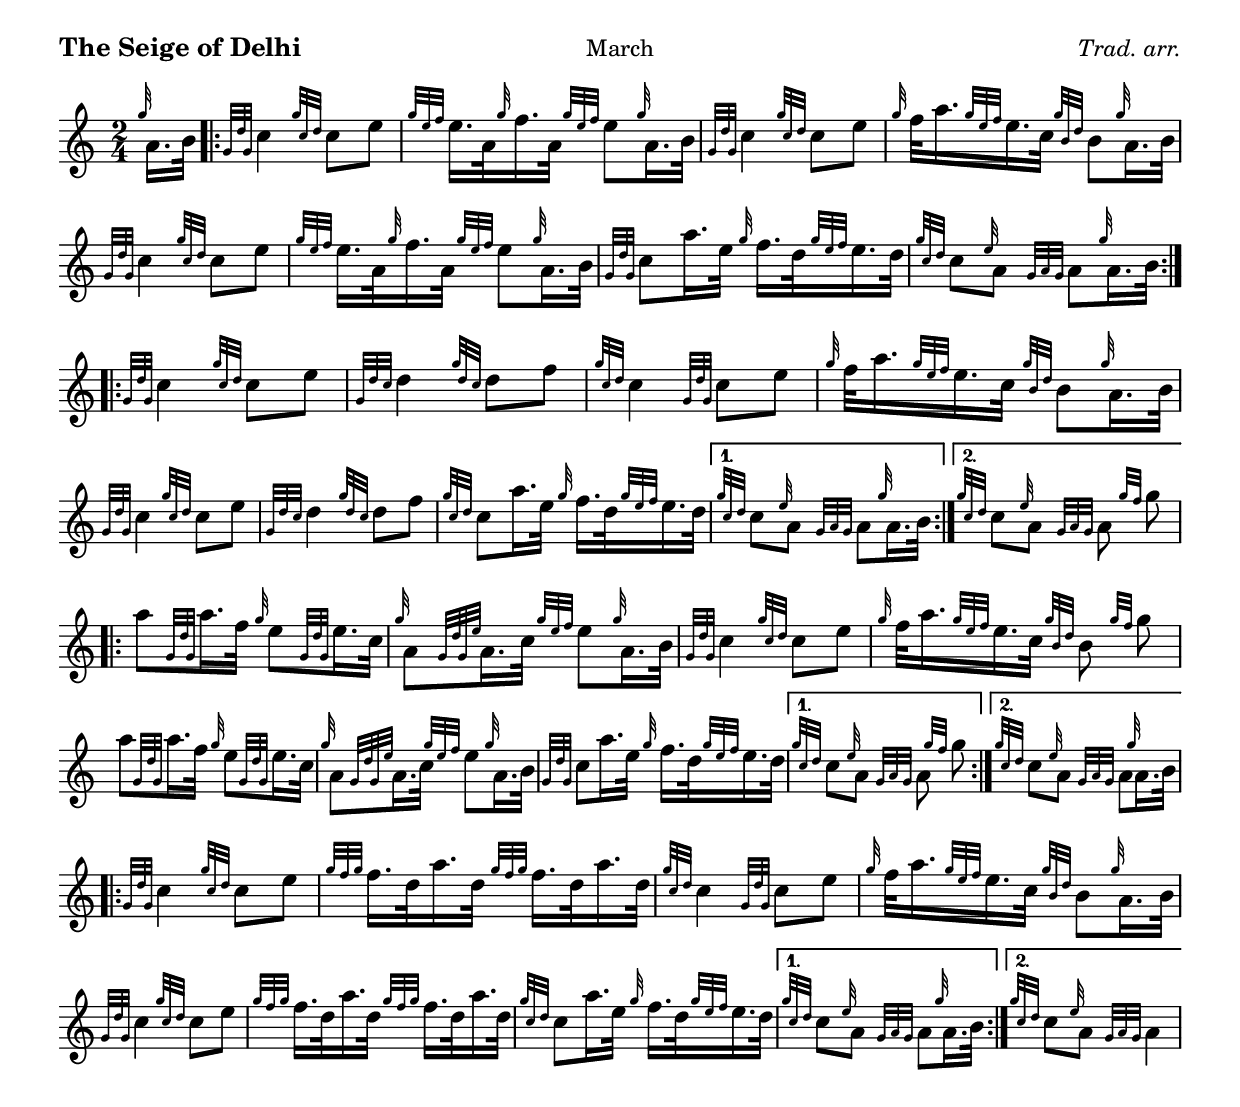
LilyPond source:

\version "2.18.2"

\include "bagpipe.ly"
today = #(strftime "%e %B %Y" (localtime (current-time)))

\paper {
  top-margin = 1\cm

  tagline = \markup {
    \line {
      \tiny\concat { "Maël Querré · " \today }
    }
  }

  scoreTitleMarkup = \markup {
    \fill-line {
      \column {
        \large \bold \fromproperty #'header:title
        \bold \fromproperty #'header:subtitle
      }
      \fromproperty #'header:meter
      \column {
        \fromproperty #'header:composer
        \italic \fromproperty #'header:arranger
        \tiny \fromproperty #'header:date
      }
    }
  }

  markup-system-spacing #'basic-distance = #10
}

\layout {
  indent = 0.0\cm
  \context {
    \Score \remove "Bar_number_engraver"
  }
}


endTwo = { c8 A16. e32 \grg f16. [ d32 \dble e16. d32 ] }

\score {
  {
    \hideKeySignature
    \time 2/4

    \partial 8 \grg a16. b32

    % Part 1
    \repeat volta 2 {
      \grip c4 \dblc c8 e \dble e16. a32 \grg f16. a32 \dble e8 \grg a16. b32
      \grip c4 \dblc c8 e \grg f32 [ A16. \dble e16. c32 ] \dblb b8 \grg a16. b32

      \grip c4 \dblc c8 e \dble e16. a32 \grg f16. a32 \dble e8 \grg a16. b32
      \grip \endTwo \dblc c8 \gre a \wbirl a \grg a16. b32
    }

    \break

    % Part 2
    \repeat volta 2 {
      \grip c4 \dblc c8 e \thrwd d4 \wslurd d8 f
      \dblc c4 \grip c8 e \grg f32 [ A16. \dble e16. c32 ] \dblb b8 \grg a16. b32
      \break
      \grip c4 \dblc c8 e \thrwd d4 \wslurd d8 f
      \dblc \endTwo
    }
    \alternative {
      { \dblc c8 \gre a \wbirl a \grg a16. b32 }
      { \dblc c8 \gre a \wbirl a \dblg g8 }
    }

    \break

    % Part 3
    \repeat volta 2 {
      A8 [ \grip A16. f32 ] \grg e8 [ \grip e16. c32 ] \grg a8 [ \taor a16. c32 ] \dble e8 \grg a16. b32
      \grip c4 \dblc c8 e \grg f32 [ A16. \dble e16. c32 ] \dblb b8 \dblg g8
      \break
      A8 [ \grip A16. f32 ] \grg e8 [ \grip e16. c32 ] \grg a8 [ \taor a16. c32 ] \dble e8 [ \grg a16. b32 ]
      \grip \endTwo
    }
    \alternative {
      { \dblc c8 \gre a \wbirl a \dblg g8 }
      { \dblc c8 \gre a \wbirl a \grg a16. b32 }
    }

    \break

    \repeat volta 2 {
      \grip c4 \dblc c8 e \dblf f16. d32 A16. d32 \dblf f16. d32 A16. d32
      \dblc c4 \grip c8 e \grg f32 [ A16. \dble e16. c32 ] \dblb b8 \grg a16. b32
      \break
      \grip c4 \dblc c8 e \dblf f16. d32 A16. d32 \dblf f16. d32 A16. d32
      \dblc \endTwo
    }
    \alternative {
      { \dblc c8 \gre a \wbirl a \grg a16. b32 }
      { \dblc c8 \gre a \wbirl a4 }
    }

  }

  \header {
    title = "The Seige of Delhi"
    meter = "March"
    arranger = "Trad. arr."
  }
  
  % \midi {}
}